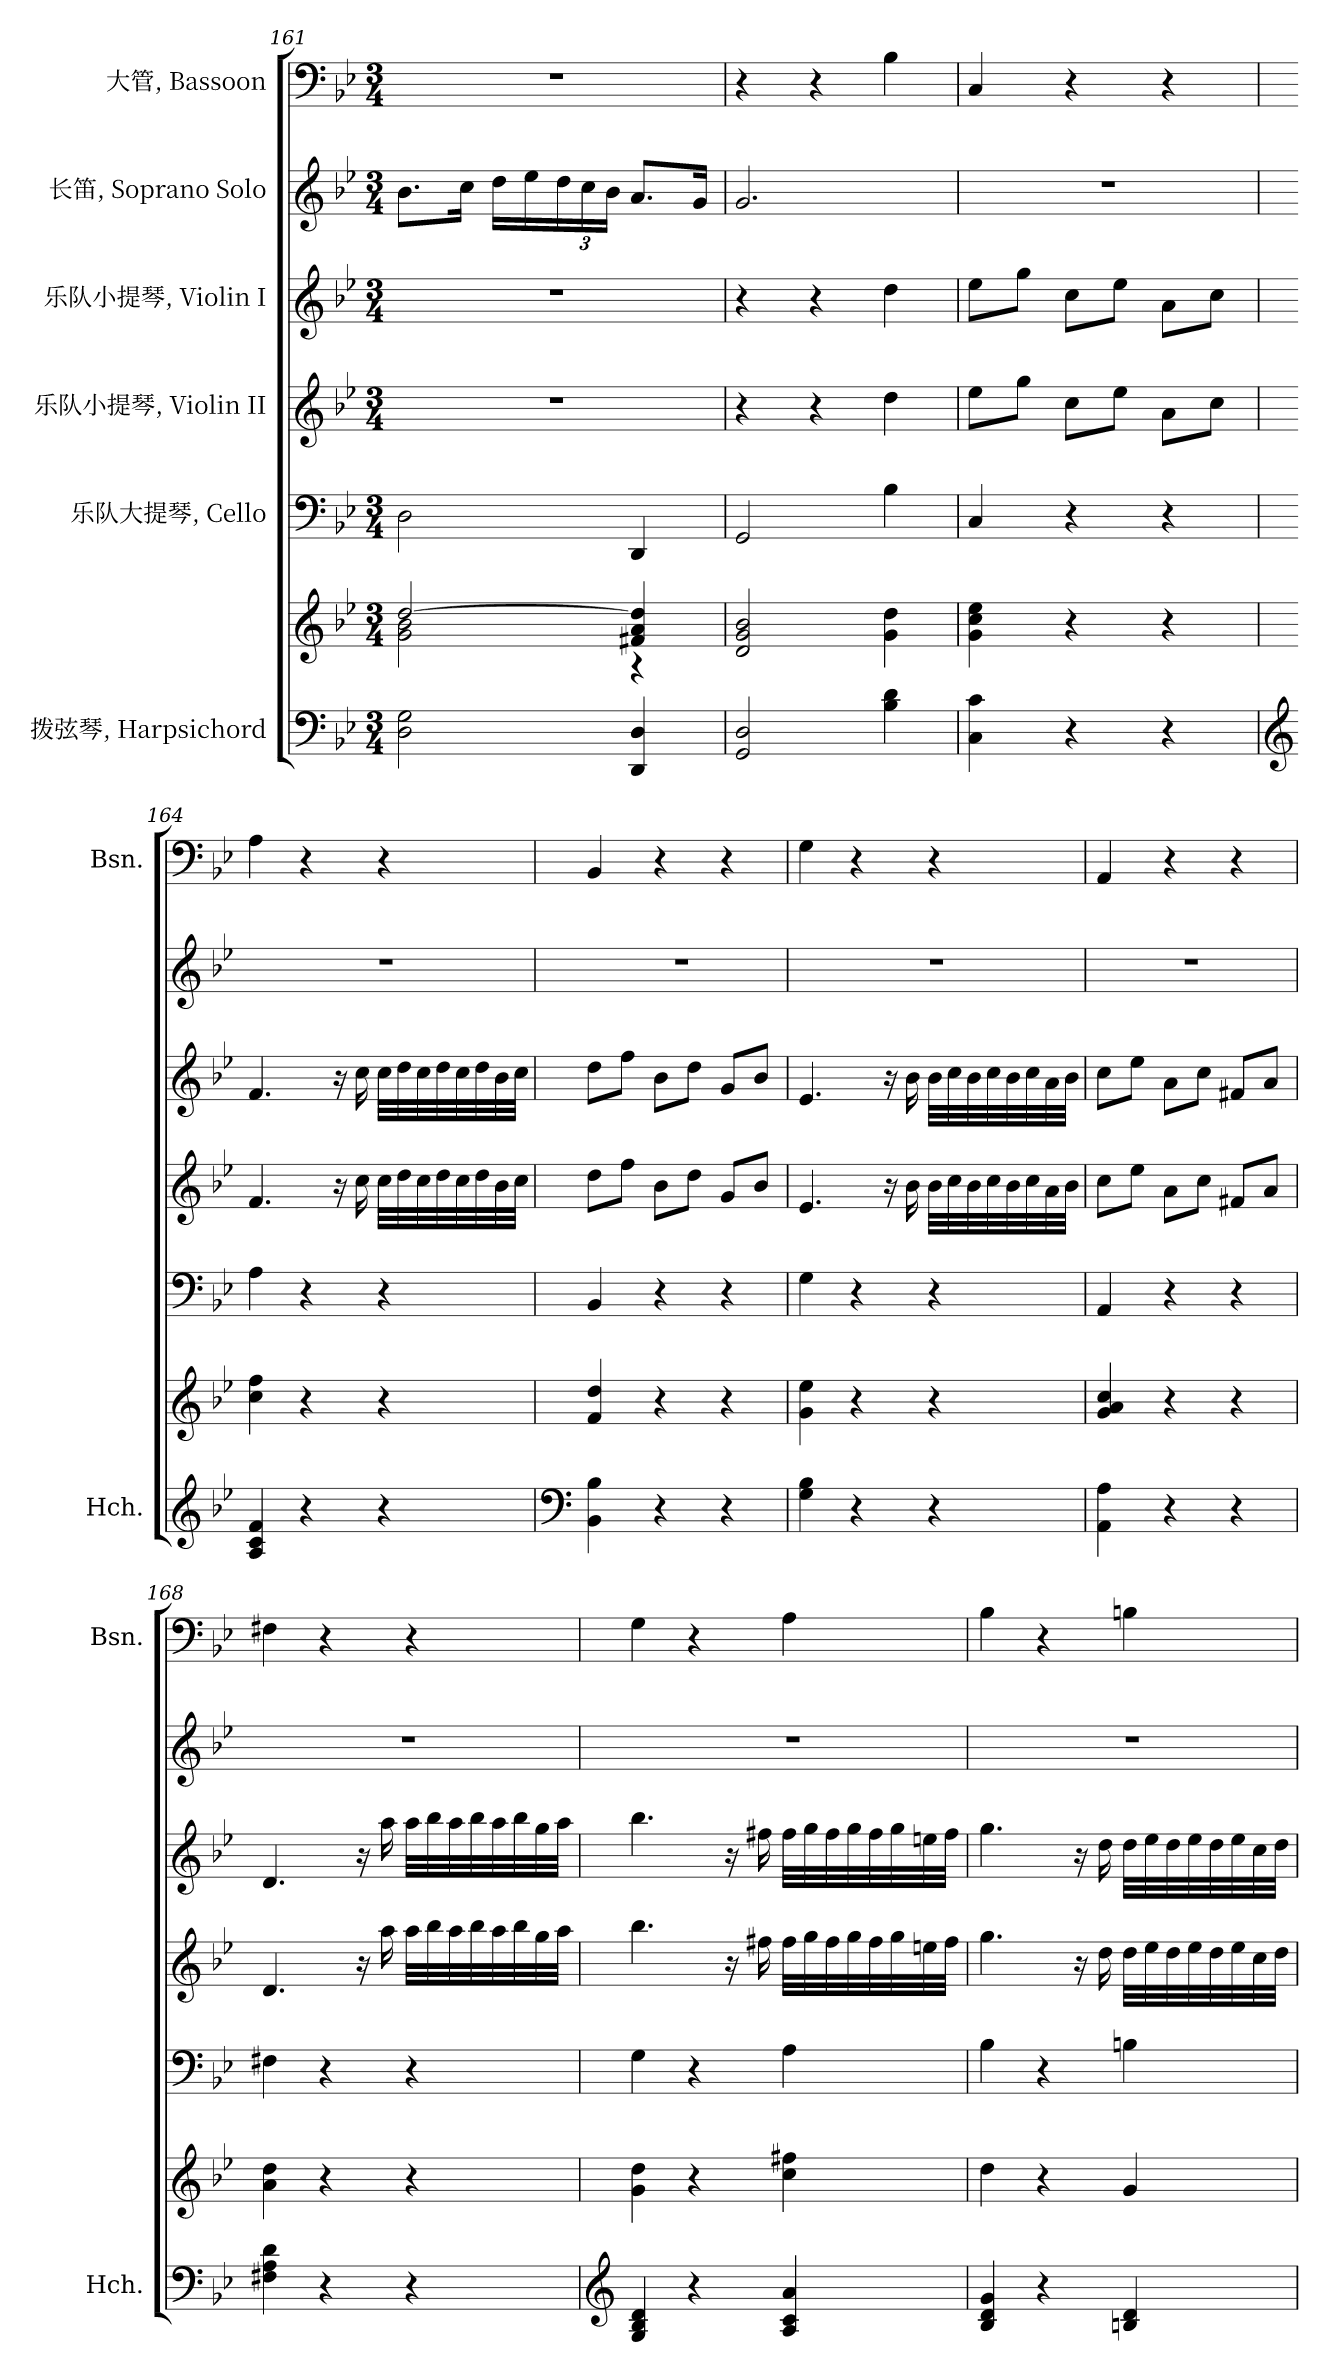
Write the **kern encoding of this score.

**kern	**kern	**kern	**kern	**kern	**kern	**kern
*part6	*part6	*part5	*part4	*part3	*part2	*part1
*staff7	*staff6	*staff5	*staff4	*staff3	*staff2	*staff1
*I"拨弦琴, Harpsichord	*	*I"乐队大提琴, Cello	*I"乐队小提琴, Violin II	*I"乐队小提琴, Violin I	*I"长笛, Soprano Solo	*I"大管, Bassoon
*I'Hch.	*	*	*	*	*	*I'Bsn.
*clefF4	*clefG2	*clefF4	*clefG2	*clefG2	*clefG2	*clefF4
*k[b-e-]	*k[b-e-]	*k[b-e-]	*k[b-e-]	*k[b-e-]	*k[b-e-]	*k[b-e-]
*M3/4	*M3/4	*M3/4	*M3/4	*M3/4	*M3/4	*M3/4
=161	=161	=161	=161	=161	=161	=161
*	*^	*	*	*	*	*
2D\ 2G\	[2dd/	2g\ 2b-\	2D\	2.r	2.r	8.b-\L	2.r
.	.	.	.	.	.	16cc\Jk	.
.	.	.	.	.	.	16dd\LL	.
.	.	.	.	.	.	16ee-\	.
*	*	*	*	*	*	*Xbrackettup	*
.	.	.	.	.	.	24dd\	.
.	.	.	.	.	.	24cc\	.
.	.	.	.	.	.	24b-\JJ	.
4DD/ 4D/	4f#X/ 4a/ 4dd/]	4r	4DD/	.	.	8.a/L	.
.	.	.	.	.	.	16g/Jk	.
*	*v	*v	*	*	*	*	*
=162	=162	=162	=162	=162	=162	=162
2GG/ 2D/	2d/ 2g/ 2b-/	2GG/	4r	4r	2.g/	4r
.	.	.	4r	4r	.	4r
*	*	*	*	*	*	*MM85
4B-\ 4d\	4g\ 4dd\	4B-\	4dd\	4dd\	.	4B-\
!!LO:PB:g=z
=163	=163	=163	=163	=163	=163	=163
4C\ 4c\	4g\ 4cc\ 4ee-\	4C/	8ee-\L	8ee-\L	2.r	4C/
.	.	.	8gg\J	8gg\J	.	.
4r	4r	4r	8cc\L	8cc\L	.	4r
.	.	.	8ee-\J	8ee-\J	.	.
4r	4r	4r	8a\L	8a\L	.	4r
.	.	.	8cc\J	8cc\J	.	.
=164	=164	=164	=164	=164	=164	=164
*clefG2	*	*	*	*	*	*
4A/ 4c/ 4f/	4cc\ 4ff\	4A\	4.f/	4.f/	2.r	4A\
4r	4r	4r	.	.	.	4r
.	.	.	16r	16r	.	.
.	.	.	16cc\	16cc\	.	.
4r	4r	4r	32cc\LLL	32cc\LLL	.	4r
.	.	.	32dd\	32dd\	.	.
.	.	.	32cc\	32cc\	.	.
.	.	.	32dd\	32dd\	.	.
.	.	.	32cc\	32cc\	.	.
.	.	.	32dd\	32dd\	.	.
.	.	.	32b-\	32b-\	.	.
.	.	.	32cc\JJJ	32cc\JJJ	.	.
=165	=165	=165	=165	=165	=165	=165
*clefF4	*	*	*	*	*	*
4BB-\ 4B-\	4f/ 4dd/	4BB-/	8dd\L	8dd\L	2.r	4BB-/
.	.	.	8ff\J	8ff\J	.	.
4r	4r	4r	8b-\L	8b-\L	.	4r
.	.	.	8dd\J	8dd\J	.	.
4r	4r	4r	8g/L	8g/L	.	4r
.	.	.	8b-/J	8b-/J	.	.
=166	=166	=166	=166	=166	=166	=166
4G\ 4B-\	4g\ 4ee-\	4G\	4.e-/	4.e-/	2.r	4G\
4r	4r	4r	.	.	.	4r
.	.	.	16r	16r	.	.
.	.	.	16b-\	16b-\	.	.
4r	4r	4r	32b-\LLL	32b-\LLL	.	4r
.	.	.	32cc\	32cc\	.	.
.	.	.	32b-\	32b-\	.	.
.	.	.	32cc\	32cc\	.	.
.	.	.	32b-\	32b-\	.	.
.	.	.	32cc\	32cc\	.	.
.	.	.	32a\	32a\	.	.
.	.	.	32b-\JJJ	32b-\JJJ	.	.
!!LO:PB:g=z
=167	=167	=167	=167	=167	=167	=167
4AA\ 4A\	4g/ 4a/ 4cc/	4AA/	8cc\L	8cc\L	2.r	4AA/
.	.	.	8ee-\J	8ee-\J	.	.
4r	4r	4r	8a\L	8a\L	.	4r
.	.	.	8cc\J	8cc\J	.	.
4r	4r	4r	8f#X/L	8f#X/L	.	4r
.	.	.	8a/J	8a/J	.	.
=168	=168	=168	=168	=168	=168	=168
4F#X\ 4A\ 4d\	4a\ 4dd\	4F#X\	4.d/	4.d/	2.r	4F#X\
4r	4r	4r	.	.	.	4r
.	.	.	16r	16r	.	.
.	.	.	16aa\	16aa\	.	.
4r	4r	4r	32aa\LLL	32aa\LLL	.	4r
.	.	.	32bb-\	32bb-\	.	.
.	.	.	32aa\	32aa\	.	.
.	.	.	32bb-\	32bb-\	.	.
.	.	.	32aa\	32aa\	.	.
.	.	.	32bb-\	32bb-\	.	.
.	.	.	32gg\	32gg\	.	.
.	.	.	32aa\JJJ	32aa\JJJ	.	.
=169	=169	=169	=169	=169	=169	=169
*clefG2	*	*	*	*	*	*
4G/ 4B-/ 4d/	4g\ 4dd\	4G\	4.bb-\	4.bb-\	2.r	4G\
4r	4r	4r	.	.	.	4r
.	.	.	16r	16r	.	.
.	.	.	16ff#X\	16ff#X\	.	.
4A/ 4c/ 4a/	4cc\ 4ff#X\	4A\	32ff#\LLL	32ff#\LLL	.	4A\
.	.	.	32gg\	32gg\	.	.
.	.	.	32ff#\	32ff#\	.	.
.	.	.	32gg\	32gg\	.	.
.	.	.	32ff#\	32ff#\	.	.
.	.	.	32gg\	32gg\	.	.
.	.	.	32een\	32een\	.	.
.	.	.	32ff#\JJJ	32ff#\JJJ	.	.
!!LO:PB:g=z
=170	=170	=170	=170	=170	=170	=170
4B-/ 4d/ 4g/	4dd\	4B-\	4.gg\	4.gg\	2.r	4B-\
4r	4r	4r	.	.	.	4r
.	.	.	16r	16r	.	.
.	.	.	16dd\	16dd\	.	.
4Bn/ 4d/	4g/	4Bn\	32dd\LLL	32dd\LLL	.	4Bn\
.	.	.	32ee-\	32ee-\	.	.
.	.	.	32dd\	32dd\	.	.
.	.	.	32ee-\	32ee-\	.	.
.	.	.	32dd\	32dd\	.	.
.	.	.	32ee-\	32ee-\	.	.
.	.	.	32cc\	32cc\	.	.
.	.	.	32dd\JJJ	32dd\JJJ	.	.
=	=	=	=	=	=	=
*-	*-	*-	*-	*-	*-	*-
